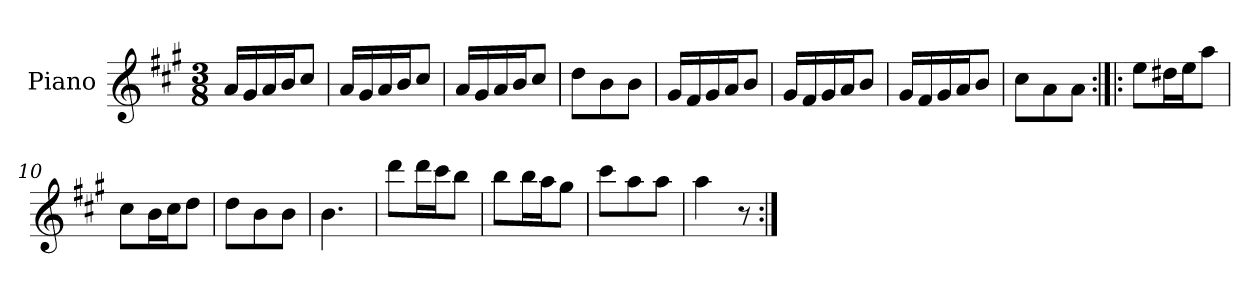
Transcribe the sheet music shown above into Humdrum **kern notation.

**kern
*part1
*staff1
*I"Piano
*I'Pno.
*clefG2
*k[f#c#g#]
*M3/8
=1
16a/LL
16g#/
16a/
16b/J
8cc#/J
=2
16a/LL
16g#/
16a/
16b/J
8cc#/J
=3
16a/LL
16g#/
16a/
16b/J
8cc#/J
=4
8dd\L
8b\
8b\J
=5
16g#/LL
16f#/
16g#/
16a/J
8b/J
=6
16g#/LL
16f#/
16g#/
16a/J
8b/J
=7
16g#/LL
16f#/
16g#/
16a/J
8b/J
=8
8cc#\L
8a\
8a\J
=9:|!|:
8ee\L
16dd#X\L
16ee\J
8aa\J
=10
8cc#\L
16b\L
16cc#\J
8dd\J
=11
8dd\L
8b\
8b\J
=12
4.b\
=13
8ddd\L
16ddd\L
16ccc#\J
8bb\J
=14
8bb\L
16bb\L
16aa\J
8gg#\J
=15
8ccc#\L
8aa\
8aa\J
=16
4aa\
8r
=:|!
*-
